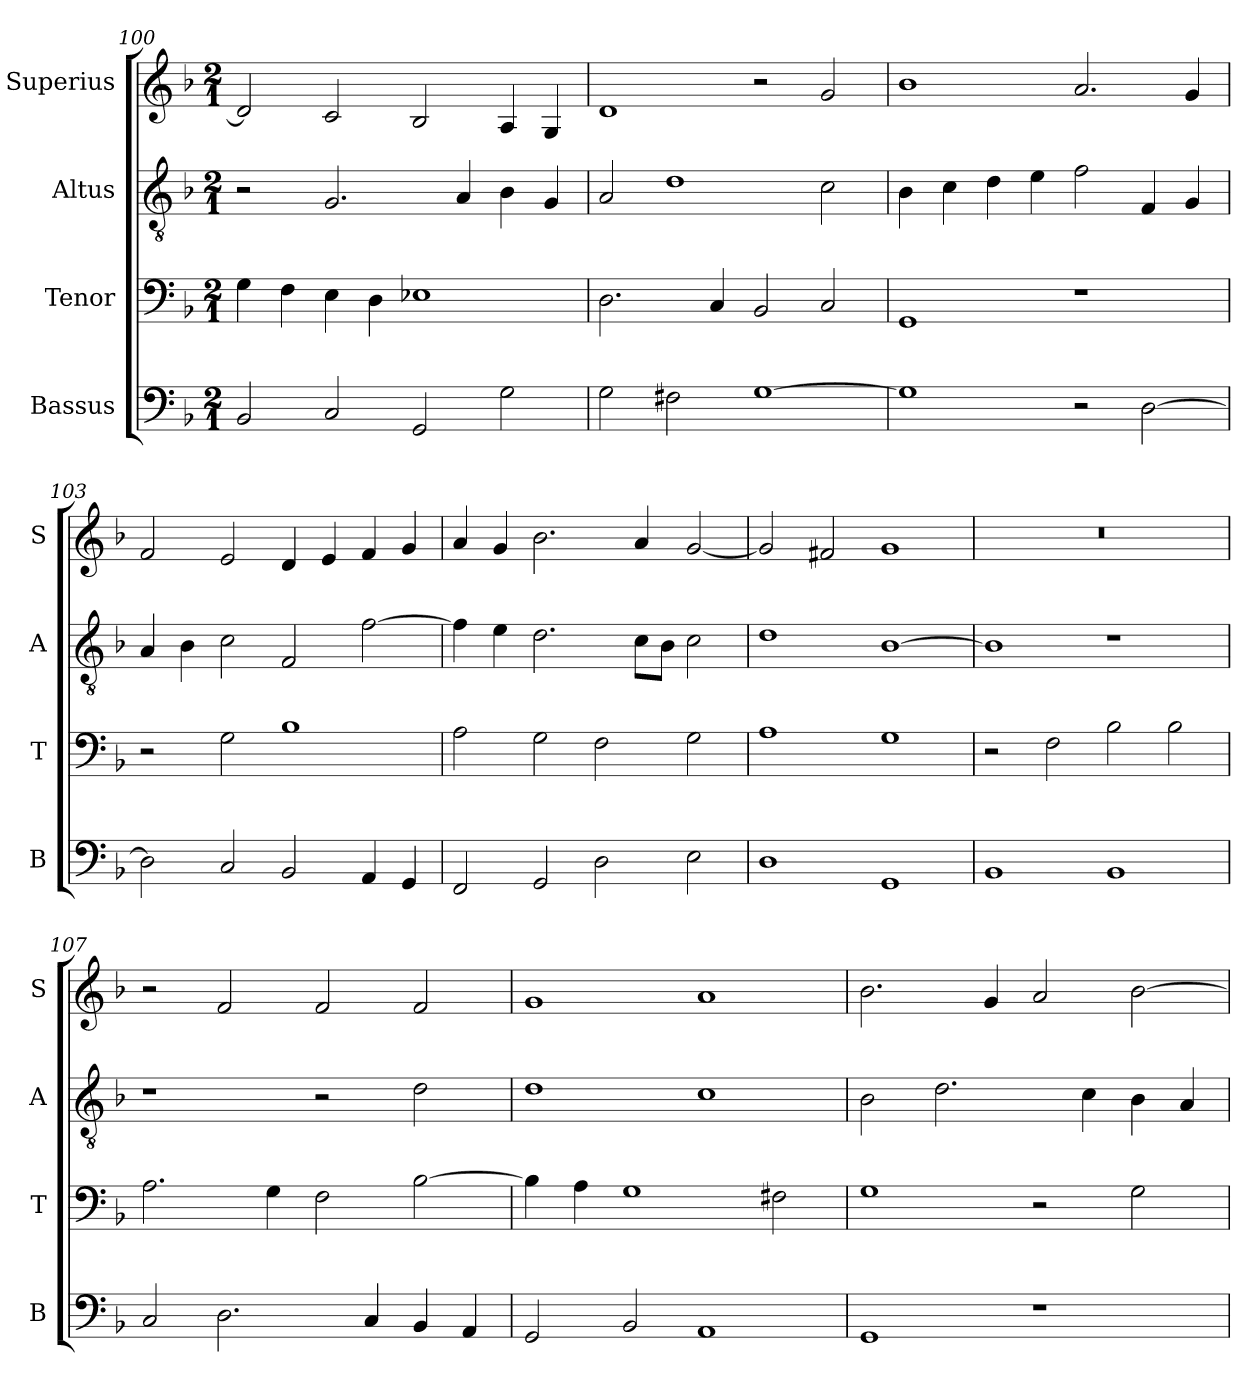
**kern	**kern	**kern	**kern
*part4	*part3	*part2	*part1
*staff4	*staff3	*staff2	*staff1
*I"Bassus	*I"Tenor	*I"Altus	*I"Superius
*I'B	*I'T	*I'A	*I'S
*clefF4	*clefF4	*clefGv2	*clefG2
*k[b-]	*k[b-]	*k[b-]	*k[b-]
*F:	*F:	*F:	*F:
*M2/1	*M2/1	*M2/1	*M2/1
=100	=100	=100	=100
2BB-	4G	2r	2d]
.	4F	.	.
2C	4E	2.G	2c
.	4D	.	.
2GG	1E-X	.	2B-
.	.	4A	.
2G	.	4B-	4A
.	.	4G	4G
=101	=101	=101	=101
2G	2.D	2A	1d
2F#X	.	1d	.
.	4C	.	.
[1G	2BB-	.	2r
.	2C	2c	2g
=102	=102	=102	=102
1G]	1GG	4B-	1b-
.	.	4c	.
.	.	4d	.
.	.	4e	.
2r	1r	2f	2.a
[2D	.	4F	.
.	.	4G	4g
=103	=103	=103	=103
2D]	2r	4A	2f
.	.	4B-	.
2C	2G	2c	2e
2BB-	1B-	2F	4d
.	.	.	4e
4AA	.	[2f	4f
4GG	.	.	4g
=104	=104	=104	=104
2FF	2A	4f]	4a
.	.	4e	4g
2GG	2G	2.d	2.b-
2D	2F	.	.
.	.	8cL	4a
.	.	8B-J	.
2E	2G	2c	[2g
=105	=105	=105	=105
1D	1A	1d	2g]
.	.	.	2f#X
1GG	1G	[1B-	1g
=106	=106	=106	=106
1BB-	2r	1B-]	0r
.	2F	.	.
1BB-	2B-	1r	.
.	2B-	.	.
=107	=107	=107	=107
2C	2.A	1r	2r
2.D	.	.	2f
.	4G	.	.
.	2F	2r	2f
4C	.	.	.
4BB-	[2B-	2d	2f
4AA	.	.	.
=108	=108	=108	=108
2GG	4B-]	1d	1g
.	4A	.	.
2BB-	1G	.	.
1AA	.	1c	1a
.	2F#X	.	.
=109	=109	=109	=109
1GG	1G	2B-	2.b-
.	.	2.d	.
.	.	.	4g
1r	2r	.	2a
.	.	4c	.
.	2G	4B-	[2b-
.	.	4A	.
=	=	=	=
*-	*-	*-	*-
